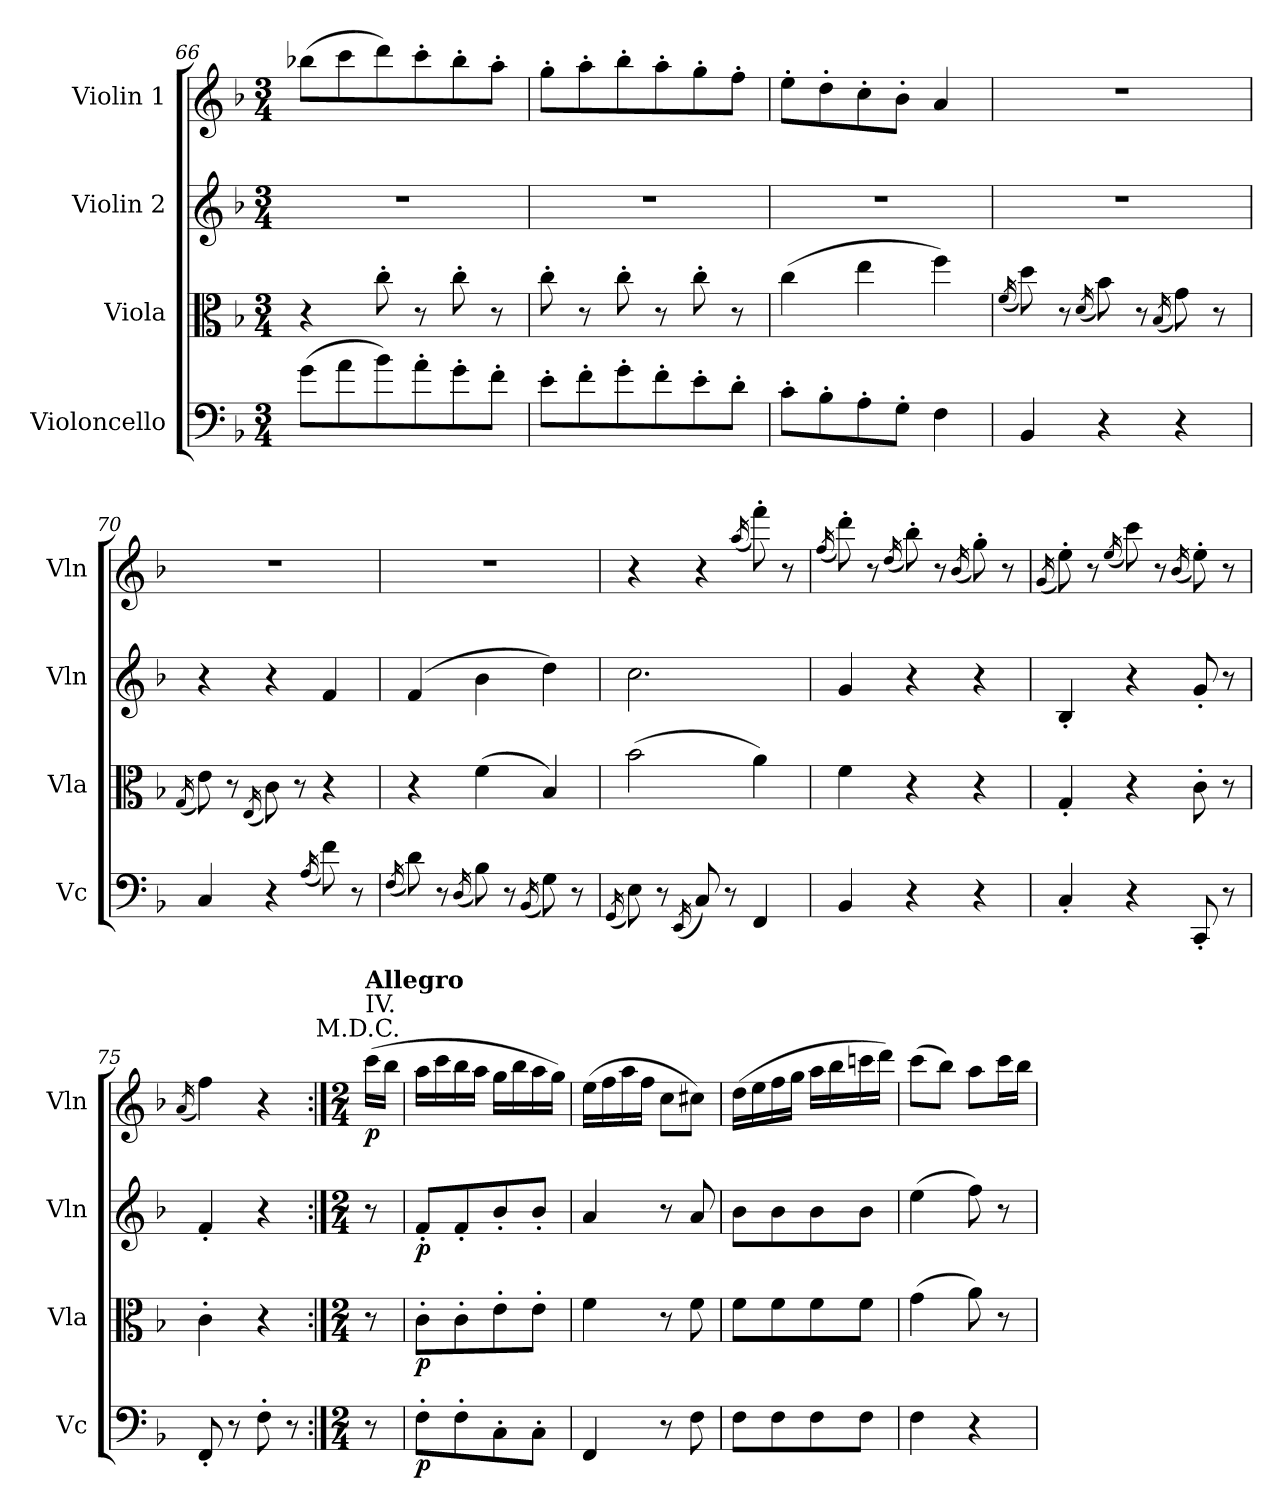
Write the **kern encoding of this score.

**kern	**dynam	**kern	**dynam	**kern	**dynam	**kern	**dynam
*part4	*part4	*part3	*part3	*part2	*part2	*part1	*part1
*staff4	*staff4	*staff3	*staff3	*staff2	*staff2	*staff1	*staff1
*I"Violoncello	*	*I"Viola	*	*I"Violin 2	*	*I"Violin 1	*
*I'Vc	*	*I'Vla	*	*I'Vln	*	*I'Vln	*
*clefF4	*	*clefC3	*	*clefG2	*	*clefG2	*
*k[b-]	*	*k[b-]	*	*k[b-]	*	*k[b-]	*
*M3/4	*	*M3/4	*	*M3/4	*	*M3/4	*
=66	=66	=66	=66	=66	=66	=66	=66
(8g\L	.	4r	.	2.r	.	(8bb-X\L	.
8a\	.	.	.	.	.	8ccc\	.
8b-\)	.	8cc'\	.	.	.	8ddd\)	.
8a'\	.	8r	.	.	.	8ccc'\	.
8g'\	.	8cc'\	.	.	.	8bb-'\	.
8f'\J	.	8r	.	.	.	8aa'\J	.
=67	=67	=67	=67	=67	=67	=67	=67
8e'\L	.	8cc'\	.	2.r	.	8gg'\L	.
8f'\	.	8r	.	.	.	8aa'\	.
8g'\	.	8cc'\	.	.	.	8bb-'\	.
8f'\	.	8r	.	.	.	8aa'\	.
8e'\	.	8cc'\	.	.	.	8gg'\	.
8d'\J	.	8r	.	.	.	8ff'\J	.
!!LO:LB:g=z
=68	=68	=68	=68	=68	=68	=68	=68
8c'\L	.	(4cc\	.	2.r	.	8ee'\L	.
8B-'\	.	.	.	.	.	8dd'\	.
8A'\	.	4ee\	.	.	.	8cc'\	.
8G'\J	.	.	.	.	.	8b-'\J	.
4F\	.	4ff\)	.	.	.	4a/	.
=69	=69	=69	=69	=69	=69	=69	=69
.	.	(>16qf/	.	.	.	.	.
4BB-/	.	8dd\)	.	2.r	.	2.r	.
.	.	8r	.	.	.	.	.
.	.	(>16qd/	.	.	.	.	.
4r	.	8b-\)	.	.	.	.	.
.	.	8r	.	.	.	.	.
.	.	(>16qB-/	.	.	.	.	.
4r	.	8g\)	.	.	.	.	.
.	.	8r	.	.	.	.	.
=70	=70	=70	=70	=70	=70	=70	=70
.	.	(>16qG/	.	.	.	.	.
4C/	.	8e\)	.	4r	.	2.r	.
.	.	8r	.	.	.	.	.
.	.	(>16qE/	.	.	.	.	.
4r	.	8c\)	.	4r	.	.	.
.	.	8r	.	.	.	.	.
(>16qA/	.	.	.	.	.	.	.
8f\)	.	4r	.	4f/	.	.	.
8r	.	.	.	.	.	.	.
=71	=71	=71	=71	=71	=71	=71	=71
(>16qF/	.	.	.	.	.	.	.
8d\)	.	4r	.	(4f/	.	2.r	.
8r	.	.	.	.	.	.	.
(>16qD/	.	.	.	.	.	.	.
8B-\)	.	(4f\	.	4b-\	.	.	.
8r	.	.	.	.	.	.	.
(>16qBB-/	.	.	.	.	.	.	.
8G\)	.	4B-/)	.	4dd\)	.	.	.
8r	.	.	.	.	.	.	.
=72	=72	=72	=72	=72	=72	=72	=72
(>16qGG/	.	.	.	.	.	.	.
8E\)	.	(2b-\	.	2.cc\	.	4r	.
8r	.	.	.	.	.	.	.
(<16qEE/	.	.	.	.	.	.	.
8C/)	.	.	.	.	.	4r	.
8r	.	.	.	.	.	.	.
.	.	.	.	.	.	(>16qaa/	.
4FF/	.	4a\)	.	.	.	8fff'\)	.
.	.	.	.	.	.	8r	.
=73	=73	=73	=73	=73	=73	=73	=73
.	.	.	.	.	.	(>16qff/	.
4BB-/	.	4f\	.	4g/	.	8ddd'\)	.
.	.	.	.	.	.	8r	.
.	.	.	.	.	.	(>16qdd/	.
4r	.	4r	.	4r	.	8bb-'\)	.
.	.	.	.	.	.	8r	.
.	.	.	.	.	.	(>16qb-/	.
4r	.	4r	.	4r	.	8gg'\)	.
.	.	.	.	.	.	8r	.
=74	=74	=74	=74	=74	=74	=74	=74
.	.	.	.	.	.	(>16qg/	.
4C'/	.	4G'/	.	4B-'/	.	8ee'\)	.
.	.	.	.	.	.	8r	.
.	.	.	.	.	.	(>16qee/	.
4r	.	4r	.	4r	.	8ccc\)	.
.	.	.	.	.	.	8r	.
.	.	.	.	.	.	(>16qb-/	.
8CC'/	.	8c'\	.	8g'/	.	8ee'\)	.
8r	.	8r	.	8r	.	8r	.
!!LO:LB:g=z
=75	=75	=75	=75	=75	=75	=75	=75
.	.	.	.	.	.	(>16qa/	.
8FF'/	.	4c'\	.	4f'/	.	4ff\)	.
8r	.	.	.	.	.	.	.
8F'\	.	4r	.	4r	.	4r	.
8r	.	.	.	.	.	.	.
!	!	!	!	!	!	!LO:TX:a:t=M.D.C.	!
!!LO:PB:g=z
=:|!	=:|!	=:|!	=:|!	=:|!	=:|!	=:|!	=:|!
*M2/4	*	*M2/4	*	*M2/4	*	*M2/4	*
!	!	!	!	!	!	!LO:TX:a:t=IV.	!
!	!	!	!	!	!	!LO:TX:a:B:t=Allegro	!
!	!	!	!	!	!	!	!LO:DY:b
8r	.	8r	.	8r	.	(16ccc\LL	p
.	.	.	.	.	.	16bb-\JJ	.
=1	=1	=1	=1	=1	=1	=1	=1
!	!LO:DY:b	!	!LO:DY:b	!	!LO:DY:b	!	!
8F'\L	p	8c'\L	p	8f'/L	p	16aa\LL	.
.	.	.	.	.	.	16ccc\	.
8F'\	.	8c'\	.	8f'/	.	16bb-\	.
.	.	.	.	.	.	16aa\JJ	.
8C'\	.	8e'\	.	8b-'/	.	16gg\LL	.
.	.	.	.	.	.	16bb-\	.
8C'\J	.	8e'\J	.	8b-'/J	.	16aa\	.
.	.	.	.	.	.	16gg\JJ)	.
=2	=2	=2	=2	=2	=2	=2	=2
4FF/	.	4f\	.	4a/	.	(16ee\LL	.
.	.	.	.	.	.	16ff\	.
.	.	.	.	.	.	16aa\	.
.	.	.	.	.	.	16ff\JJ	.
8r	.	8r	.	8r	.	8cc\L	.
8F\	.	8f\	.	8a/	.	8cc#X\J)	.
=3	=3	=3	=3	=3	=3	=3	=3
8F\L	.	8f\L	.	8b-\L	.	(16dd\LL	.
.	.	.	.	.	.	16ee\	.
8F\	.	8f\	.	8b-\	.	16ff\	.
.	.	.	.	.	.	16gg\JJ	.
8F\	.	8f\	.	8b-\	.	16aa\LL	.
.	.	.	.	.	.	16bb-\	.
8F\J	.	8f\J	.	8b-\J	.	16cccn\	.
.	.	.	.	.	.	16ddd\JJ)	.
=4	=4	=4	=4	=4	=4	=4	=4
4F\	.	(4g\	.	(4ee\	.	(8ccc\L	.
.	.	.	.	.	.	8bb-\J)	.
4r	.	8a\)	.	8ff\)	.	8aa\L	.
.	.	8r	.	8r	.	16ccc\L	.
.	.	.	.	.	.	16bb-\JJ	.
=	=	=	=	=	=	=	=
*-	*-	*-	*-	*-	*-	*-	*-
